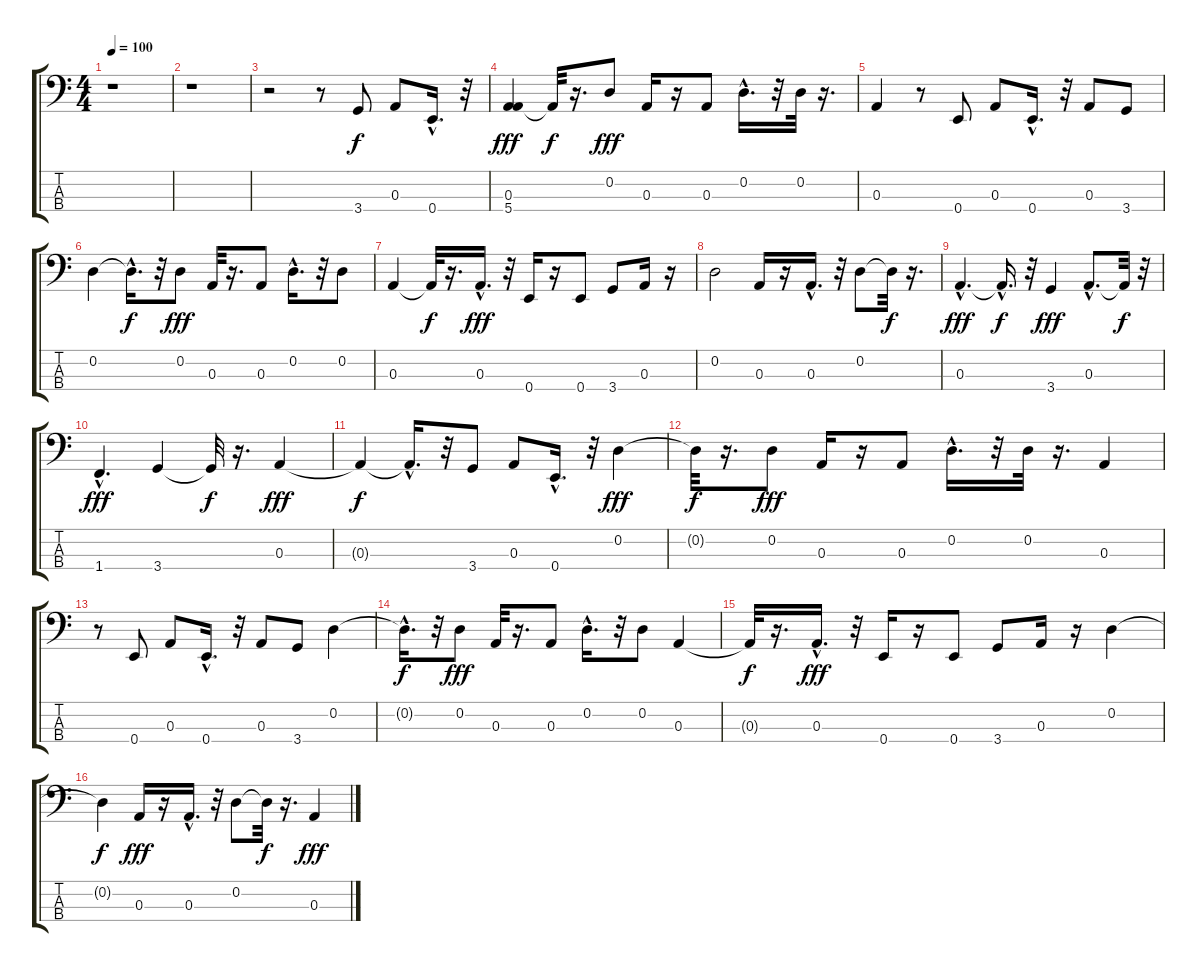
\track "" {instrument fretlessbass}
\staff {score tabs}
\tuning (G2 D2 A1 E1) {hide}
\ts (4 4)
\tempo 100
\clef f4
\ks c
r.1{dy f instrument fretlessbass} |
r.1 |
r.2 r.8 3.4.8 0.3.8 0.4{hac}.16{d} r.32 |
(0.3 5.4).4{dy fff} 5.4{t}.32{dy f} r.16{d} 0.2.8{dy fff} 0.3.16 r.16 0.3.8 0.2{hac}.16{d} r.32 0.2.32 r.16{d} |
0.3.4 r.8 0.4.8 0.3.8 0.4{hac}.16{d} r.32 0.3.8 3.4.8 |
0.2.4 0.2{hac t}.16{d dy f} r.32 0.2.8{dy fff} 0.3.32 r.16{d} 0.3.8 0.2{hac}.16{d} r.32 0.2.8 |
0.3.4 0.3{t}.32{dy f} r.16{d} 0.3{hac}.16{d dy fff} r.32 0.4.16 r.16 0.4.8 3.4.8 0.3.16 r.16 |
0.2.2 0.3.16 r.16 0.3{hac}.16{d} r.32 0.2.8 0.2{t}.32{dy f} r.16{d} |
0.3{hac}.4{d dy fff} 0.3{hac t}.16{d dy f} r.32 3.4.4{dy fff} 0.3{hac}.8{d} 0.3{t}.32{dy f} r.32 |
1.4{hac}.4{d dy fff} 3.4.4 3.4{t}.32{dy f} r.16{d} 0.3.4{dy fff} |
0.3{t}.4{dy f} 0.3{hac t}.16{d} r.32 3.4.8 0.3.8 0.4{hac}.16{d} r.32 0.2.4{dy fff} |
0.2{t}.32{dy f} r.16{d} 0.2.8{dy fff} 0.3.16 r.16 0.3.8 0.2{hac}.16{d} r.32 0.2.32 r.16{d} 0.3.4 |
r.8 0.4.8 0.3.8 0.4{hac}.16{d} r.32 0.3.8 3.4.8 0.2.4 |
0.2{hac t}.16{d dy f} r.32 0.2.8{dy fff} 0.3.32 r.16{d} 0.3.8 0.2{hac}.16{d} r.32 0.2.8 0.3.4 |
0.3{t}.32{dy f} r.16{d} 0.3{hac}.16{d dy fff} r.32 0.4.16 r.16 0.4.8 3.4.8 0.3.16 r.16 0.2.4 |
0.2{t}.4{dy f} 0.3.16{dy fff} r.16 0.3{hac}.16{d} r.32 0.2.8 0.2{t}.32{dy f} r.16{d} 0.3.4{dy fff}
